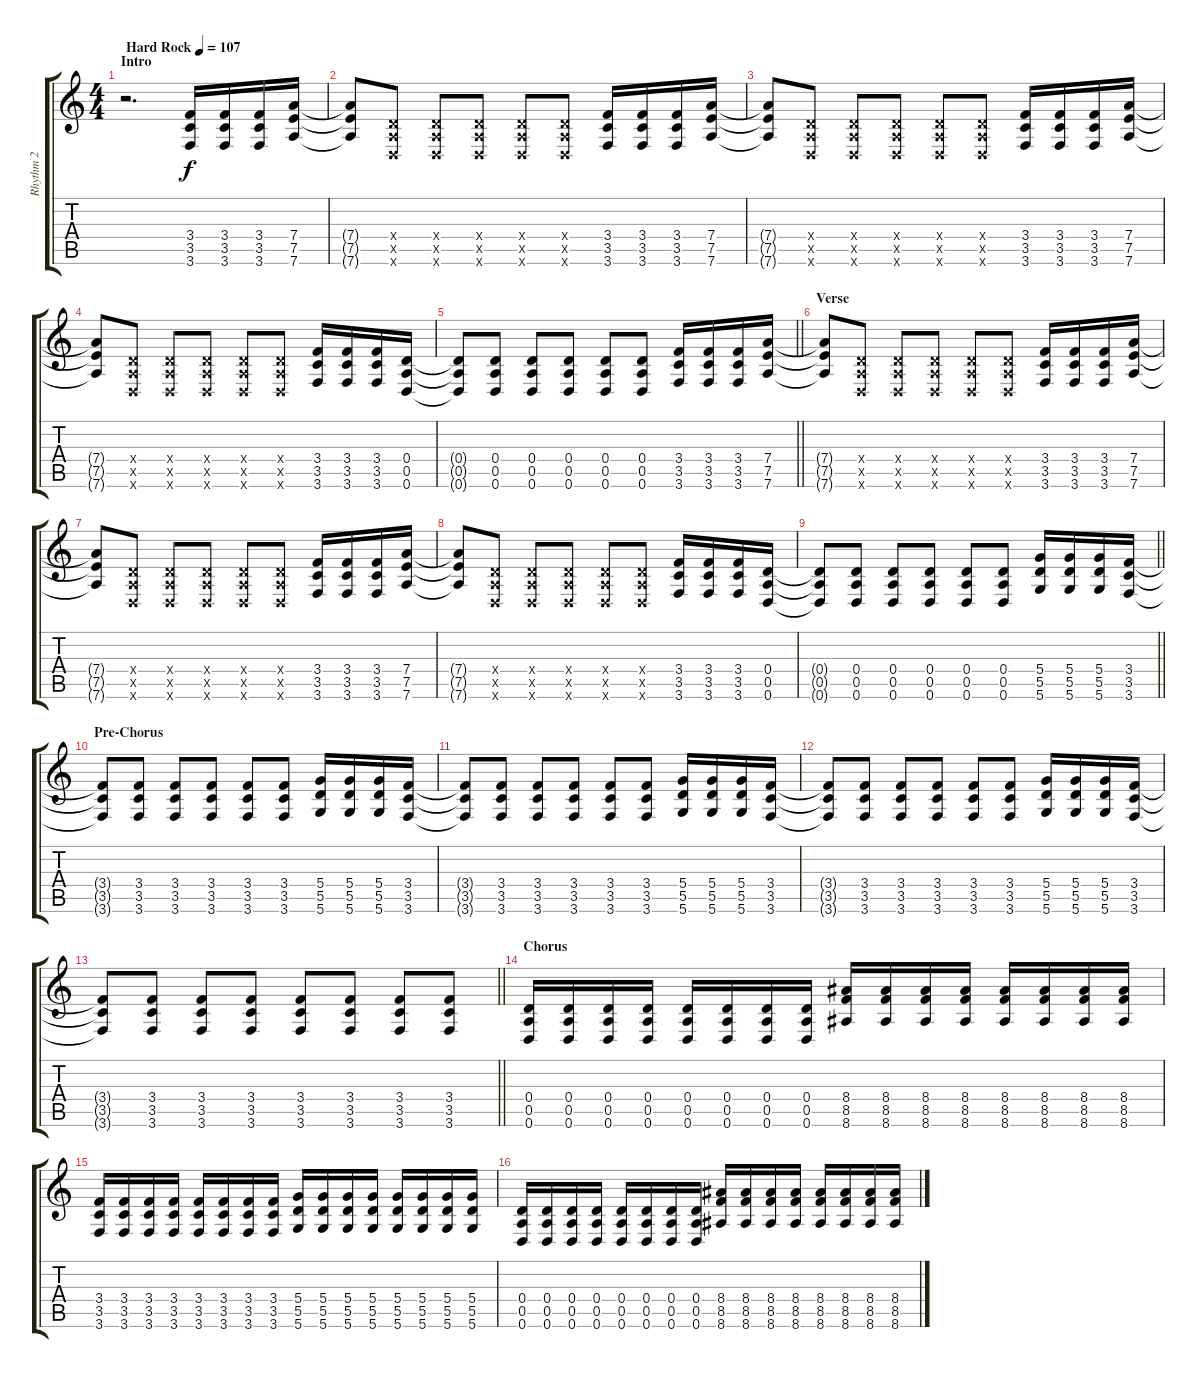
\track ("Rhythm 2" "Rhythm 2") {instrument distortionguitar}
\staff {score tabs}
\tuning (E4 B3 G3 D3 A2 D2) {hide}
\ts (4 4)
\section ("" "Intro")
\tempo (107 "Hard Rock")
\clef g2
\ks c
r.2{d dy f instrument distortionguitar} (3.4 3.5 3.6).16 (3.4 3.5 3.6).16 (3.4 3.5 3.6).16 (7.4 7.5 7.6).16 |
(7.4{t} 7.5{t} 7.6{t}).8 (0.4{x} 0.5{x} 0.6{x}).8 (0.4{x} 0.5{x} 0.6{x}).8 (0.4{x} 0.5{x} 0.6{x}).8 (0.4{x} 0.5{x} 0.6{x}).8 (0.4{x} 0.5{x} 0.6{x}).8 (3.4 3.5 3.6).16 (3.4 3.5 3.6).16 (3.4 3.5 3.6).16 (7.4 7.5 7.6).16 |
(7.4{t} 7.5{t} 7.6{t}).8 (0.4{x} 0.5{x} 0.6{x}).8 (0.4{x} 0.5{x} 0.6{x}).8 (0.4{x} 0.5{x} 0.6{x}).8 (0.4{x} 0.5{x} 0.6{x}).8 (0.4{x} 0.5{x} 0.6{x}).8 (3.4 3.5 3.6).16 (3.4 3.5 3.6).16 (3.4 3.5 3.6).16 (7.4 7.5 7.6).16 |
(7.4{t} 7.5{t} 7.6{t}).8 (0.4{x} 0.5{x} 0.6{x}).8 (0.4{x} 0.5{x} 0.6{x}).8 (0.4{x} 0.5{x} 0.6{x}).8 (0.4{x} 0.5{x} 0.6{x}).8 (0.4{x} 0.5{x} 0.6{x}).8 (3.4 3.5 3.6).16 (3.4 3.5 3.6).16 (3.4 3.5 3.6).16 (0.4 0.5 0.6).16 |
\barLineRight lightlight
(0.4{t} 0.5{t} 0.6{t}).8 (0.4 0.5 0.6).8 (0.4 0.5 0.6).8 (0.4 0.5 0.6).8 (0.4 0.5 0.6).8 (0.4 0.5 0.6).8 (3.4 3.5 3.6).16 (3.4 3.5 3.6).16 (3.4 3.5 3.6).16 (7.4 7.5 7.6).16 |
\section ("" "Verse")
(7.4{t} 7.5{t} 7.6{t}).8 (0.4{x} 0.5{x} 0.6{x}).8 (0.4{x} 0.5{x} 0.6{x}).8 (0.4{x} 0.5{x} 0.6{x}).8 (0.4{x} 0.5{x} 0.6{x}).8 (0.4{x} 0.5{x} 0.6{x}).8 (3.4 3.5 3.6).16 (3.4 3.5 3.6).16 (3.4 3.5 3.6).16 (7.4 7.5 7.6).16 |
(7.4{t} 7.5{t} 7.6{t}).8 (0.4{x} 0.5{x} 0.6{x}).8 (0.4{x} 0.5{x} 0.6{x}).8 (0.4{x} 0.5{x} 0.6{x}).8 (0.4{x} 0.5{x} 0.6{x}).8 (0.4{x} 0.5{x} 0.6{x}).8 (3.4 3.5 3.6).16 (3.4 3.5 3.6).16 (3.4 3.5 3.6).16 (7.4 7.5 7.6).16 |
(7.4{t} 7.5{t} 7.6{t}).8 (0.4{x} 0.5{x} 0.6{x}).8 (0.4{x} 0.5{x} 0.6{x}).8 (0.4{x} 0.5{x} 0.6{x}).8 (0.4{x} 0.5{x} 0.6{x}).8 (0.4{x} 0.5{x} 0.6{x}).8 (3.4 3.5 3.6).16 (3.4 3.5 3.6).16 (3.4 3.5 3.6).16 (0.4 0.5 0.6).16 |
\barLineRight lightlight
(0.4{t} 0.5{t} 0.6{t}).8 (0.4 0.5 0.6).8 (0.4 0.5 0.6).8 (0.4 0.5 0.6).8 (0.4 0.5 0.6).8 (0.4 0.5 0.6).8 (5.4 5.5 5.6).16 (5.4 5.5 5.6).16 (5.4 5.5 5.6).16 (3.4 3.5 3.6).16 |
\section ("" "Pre-Chorus")
(3.4{t} 3.5{t} 3.6{t}).8 (3.4 3.5 3.6).8 (3.4 3.5 3.6).8 (3.4 3.5 3.6).8 (3.4 3.5 3.6).8 (3.4 3.5 3.6).8 (5.4 5.5 5.6).16 (5.4 5.5 5.6).16 (5.4 5.5 5.6).16 (3.4 3.5 3.6).16 |
(3.4{t} 3.5{t} 3.6{t}).8 (3.4 3.5 3.6).8 (3.4 3.5 3.6).8 (3.4 3.5 3.6).8 (3.4 3.5 3.6).8 (3.4 3.5 3.6).8 (5.4 5.5 5.6).16 (5.4 5.5 5.6).16 (5.4 5.5 5.6).16 (3.4 3.5 3.6).16 |
(3.4{t} 3.5{t} 3.6{t}).8 (3.4 3.5 3.6).8 (3.4 3.5 3.6).8 (3.4 3.5 3.6).8 (3.4 3.5 3.6).8 (3.4 3.5 3.6).8 (5.4 5.5 5.6).16 (5.4 5.5 5.6).16 (5.4 5.5 5.6).16 (3.4 3.5 3.6).16 |
\barLineRight lightlight
(3.4{t} 3.5{t} 3.6{t}).8 (3.4 3.5 3.6).8 (3.4 3.5 3.6).8 (3.4 3.5 3.6).8 (3.4 3.5 3.6).8 (3.4 3.5 3.6).8 (3.4 3.5 3.6).8 (3.4 3.5 3.6).8 |
\section ("" "Chorus")
(0.4 0.5 0.6).16 (0.4 0.5 0.6).16 (0.4 0.5 0.6).16 (0.4 0.5 0.6).16 (0.4 0.5 0.6).16 (0.4 0.5 0.6).16 (0.4 0.5 0.6).16 (0.4 0.5 0.6).16 (8.4 8.5 8.6).16 (8.4 8.5 8.6).16 (8.4 8.5 8.6).16 (8.4 8.5 8.6).16 (8.4 8.5 8.6).16 (8.4 8.5 8.6).16 (8.4 8.5 8.6).16 (8.4 8.5 8.6).16 |
(3.4 3.5 3.6).16 (3.4 3.5 3.6).16 (3.4 3.5 3.6).16 (3.4 3.5 3.6).16 (3.4 3.5 3.6).16 (3.4 3.5 3.6).16 (3.4 3.5 3.6).16 (3.4 3.5 3.6).16 (5.4 5.5 5.6).16 (5.4 5.5 5.6).16 (5.4 5.5 5.6).16 (5.4 5.5 5.6).16 (5.4 5.5 5.6).16 (5.4 5.5 5.6).16 (5.4 5.5 5.6).16 (5.4 5.5 5.6).16 |
(0.4 0.5 0.6).16 (0.4 0.5 0.6).16 (0.4 0.5 0.6).16 (0.4 0.5 0.6).16 (0.4 0.5 0.6).16 (0.4 0.5 0.6).16 (0.4 0.5 0.6).16 (0.4 0.5 0.6).16 (8.4 8.5 8.6).16 (8.4 8.5 8.6).16 (8.4 8.5 8.6).16 (8.4 8.5 8.6).16 (8.4 8.5 8.6).16 (8.4 8.5 8.6).16 (8.4 8.5 8.6).16 (8.4 8.5 8.6).16
